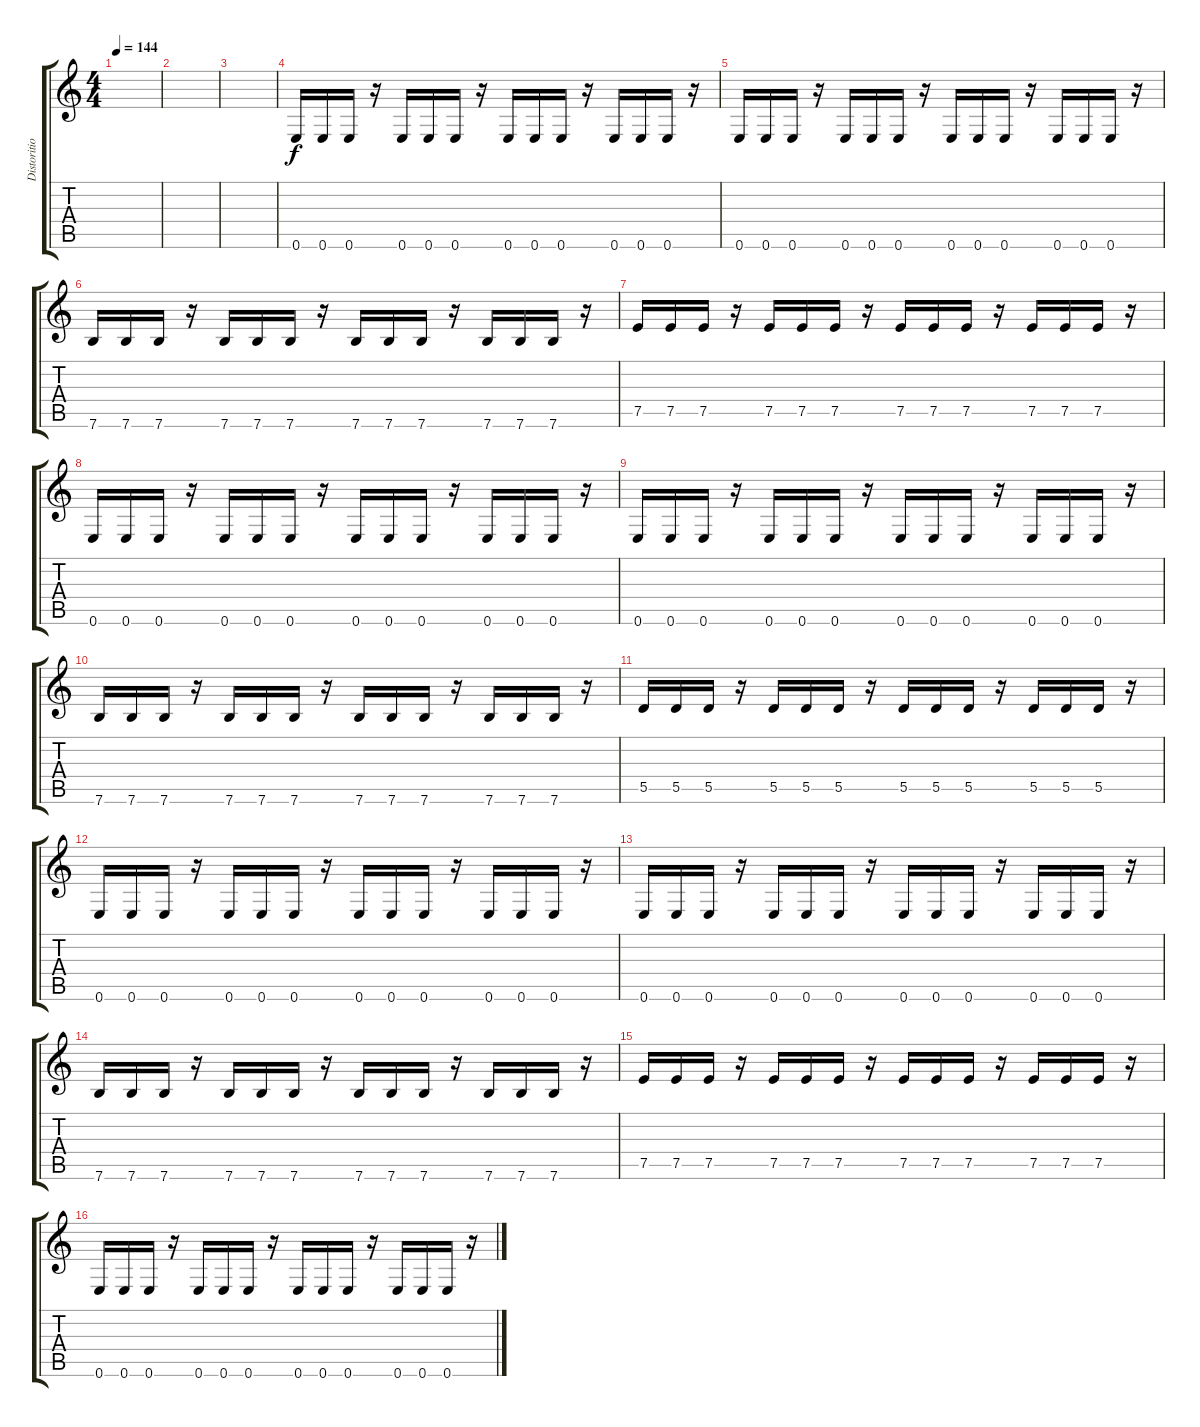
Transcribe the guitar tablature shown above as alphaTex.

\track ("Distorition Guitar" "Distoritio") {instrument distortionguitar}
\staff {score tabs}
\tuning (E4 B3 G3 D3 A2 E2) {hide}
\ts (4 4)
\tempo 144
\clef g2
\ks c
|
|
|
0.6.16 0.6.16 0.6.16 r.16 0.6.16 0.6.16 0.6.16 r.16 0.6.16 0.6.16 0.6.16 r.16 0.6.16 0.6.16 0.6.16 r.16 |
0.6.16 0.6.16 0.6.16 r.16 0.6.16 0.6.16 0.6.16 r.16 0.6.16 0.6.16 0.6.16 r.16 0.6.16 0.6.16 0.6.16 r.16 |
7.6.16 7.6.16 7.6.16 r.16 7.6.16 7.6.16 7.6.16 r.16 7.6.16 7.6.16 7.6.16 r.16 7.6.16 7.6.16 7.6.16 r.16 |
7.5.16 7.5.16 7.5.16 r.16 7.5.16 7.5.16 7.5.16 r.16 7.5.16 7.5.16 7.5.16 r.16 7.5.16 7.5.16 7.5.16 r.16 |
0.6.16 0.6.16 0.6.16 r.16 0.6.16 0.6.16 0.6.16 r.16 0.6.16 0.6.16 0.6.16 r.16 0.6.16 0.6.16 0.6.16 r.16 |
0.6.16 0.6.16 0.6.16 r.16 0.6.16 0.6.16 0.6.16 r.16 0.6.16 0.6.16 0.6.16 r.16 0.6.16 0.6.16 0.6.16 r.16 |
7.6.16 7.6.16 7.6.16 r.16 7.6.16 7.6.16 7.6.16 r.16 7.6.16 7.6.16 7.6.16 r.16 7.6.16 7.6.16 7.6.16 r.16 |
5.5.16 5.5.16 5.5.16 r.16 5.5.16 5.5.16 5.5.16 r.16 5.5.16 5.5.16 5.5.16 r.16 5.5.16 5.5.16 5.5.16 r.16 |
0.6.16 0.6.16 0.6.16 r.16 0.6.16 0.6.16 0.6.16 r.16 0.6.16 0.6.16 0.6.16 r.16 0.6.16 0.6.16 0.6.16 r.16 |
0.6.16 0.6.16 0.6.16 r.16 0.6.16 0.6.16 0.6.16 r.16 0.6.16 0.6.16 0.6.16 r.16 0.6.16 0.6.16 0.6.16 r.16 |
7.6.16 7.6.16 7.6.16 r.16 7.6.16 7.6.16 7.6.16 r.16 7.6.16 7.6.16 7.6.16 r.16 7.6.16 7.6.16 7.6.16 r.16 |
7.5.16 7.5.16 7.5.16 r.16 7.5.16 7.5.16 7.5.16 r.16 7.5.16 7.5.16 7.5.16 r.16 7.5.16 7.5.16 7.5.16 r.16 |
0.6.16 0.6.16 0.6.16 r.16 0.6.16 0.6.16 0.6.16 r.16 0.6.16 0.6.16 0.6.16 r.16 0.6.16 0.6.16 0.6.16 r.16
